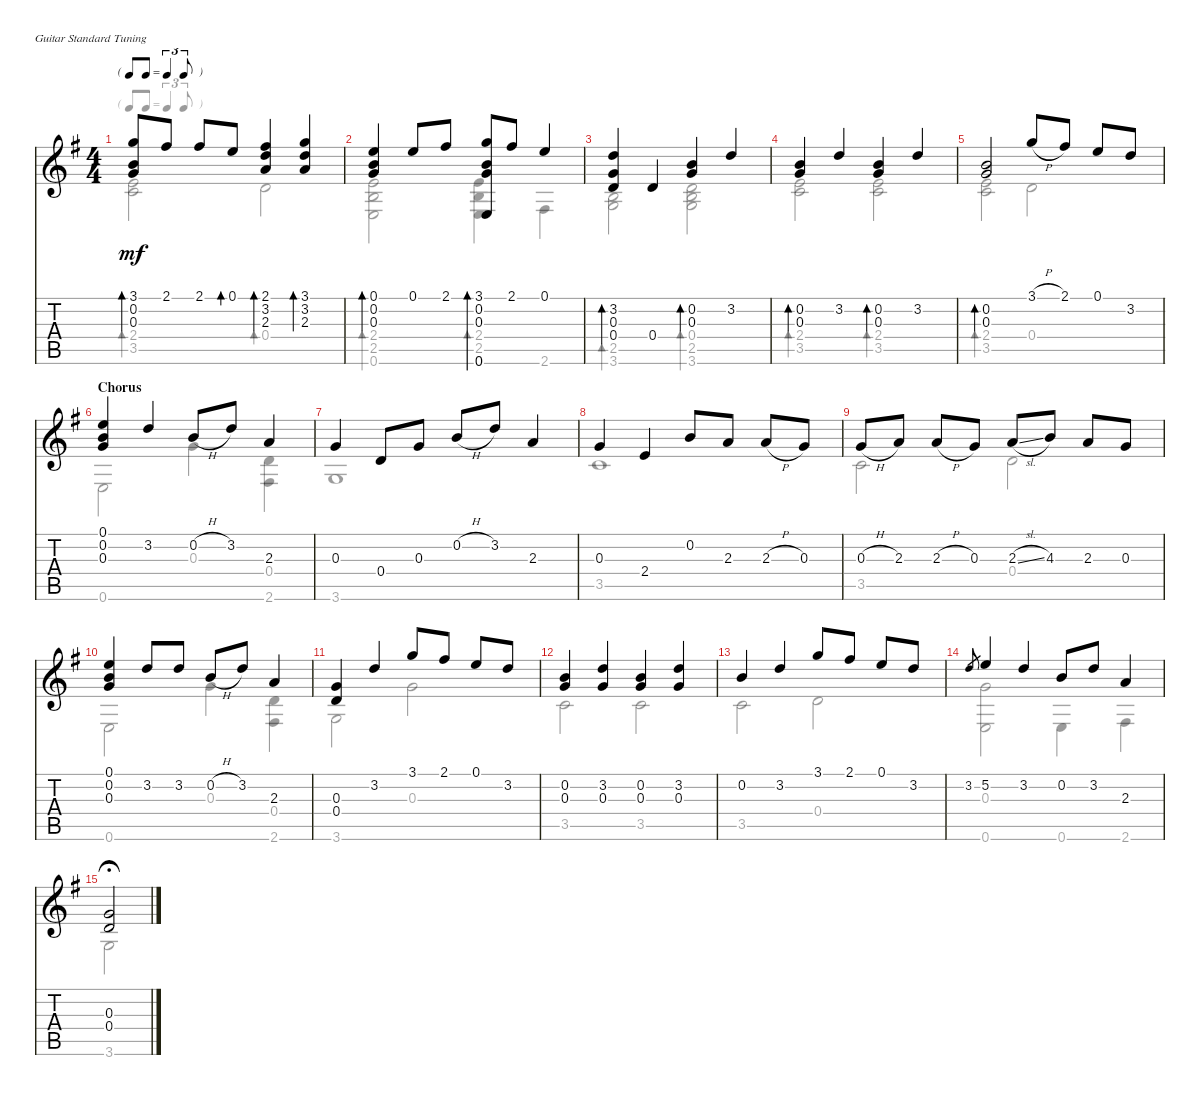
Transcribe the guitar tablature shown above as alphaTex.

\bracketExtendMode nobrackets
\firstSystemTrackNameOrientation horizontal
\otherSystemsTrackNameOrientation horizontal
\track "" {instrument acousticguitarsteel}
\staff {score tabs}
\tuning (E4 B3 G3 D3 A2 E2)
\voice
\ts (4 4)
\tf triplet8th
\tempo (120 hide)
\clef g2
\ks g
(3.1 0.3 0.2).8{bd 30 dy mf} 2.1.8 2.1.8 0.1.8{bd 30} (2.1 3.2 2.3).4{bd 30} (3.1 2.3 3.2).4{bd 30} |
(0.1 0.3 0.2).4{bd 30} 0.1.8 2.1.8 (3.1 0.3 0.6 0.2).8{bd 30} 2.1.8 0.1.4 |
(3.2 0.3 0.4).4{bd 30} 0.4.4 (0.2 0.3).4{bd 0} 3.2.4 |
(0.2 0.3).4{bd 0} 3.2.4 (0.2 0.3).4{bd 0} 3.2.4 |
(0.2 0.3).2{bd 30} 3.1{h}.8 2.1.8 0.1.8 3.2.8 |
\section ("" "Chorus")
(0.1 0.2 0.3).4 3.2.4 0.2{h}.8 3.2.8 2.3.4 |
0.3.4 0.4.8 0.3.8 0.2{h}.8 3.2.8 2.3.4 |
0.3.4 2.4.4 0.2.8 2.3.8 2.3{h}.8 0.3.8 |
0.3{h}.8 2.3.8 2.3{h}.8 0.3.8 2.3{sl}.8 4.3.8 2.3.8 0.3.8 |
(0.1 0.2 0.3).4 3.2.8 3.2.8 0.2{h}.8 3.2.8 2.3.4 |
(0.3 0.4).4 3.2.4 3.1.8 2.1.8 0.1.8 3.2.8 |
(0.2 0.3).4 (3.2 0.3).4 (0.2 0.3).4 (3.2 0.3).4 |
0.2.4 3.2.4 3.1.8 2.1.8 0.1.8 3.2.8 |
3.2.8{gr} 5.2.4 3.2.4 0.2.8 3.2.8 2.3.4 |
(0.3 0.4).2{fermata (medium 0.5)}
\voice
\clef g2
\ottava regular
\simile none
\ks g
(3.5 2.4).2{bd 0 dy mf} 0.4.2{bd 0} |
(0.6 2.5 2.4).2{bd 0} (0.6 2.5 2.4).4{bd 0} 2.6.4 |
(3.6 2.5).2{bd 0} (3.6 2.5 0.4).2{bd 30} |
(3.5 2.4).2{bd 30} (3.5 2.4).2{bd 30} |
(3.5 2.4).2{bd 30} 0.4.2 |
0.6.2 0.3.4 (0.4 2.6).4 |
3.6.1 |
3.5.1 |
3.5.2 0.4.2 |
0.6.2 0.3.4 (0.4 2.6).4 |
3.6.2 0.3.2 |
3.5.2 3.5.2 |
3.5.2 0.4.2 |
(0.6 0.3).2 0.6.4 2.6.4 |
3.6.2{fermata (medium 0.5)}
